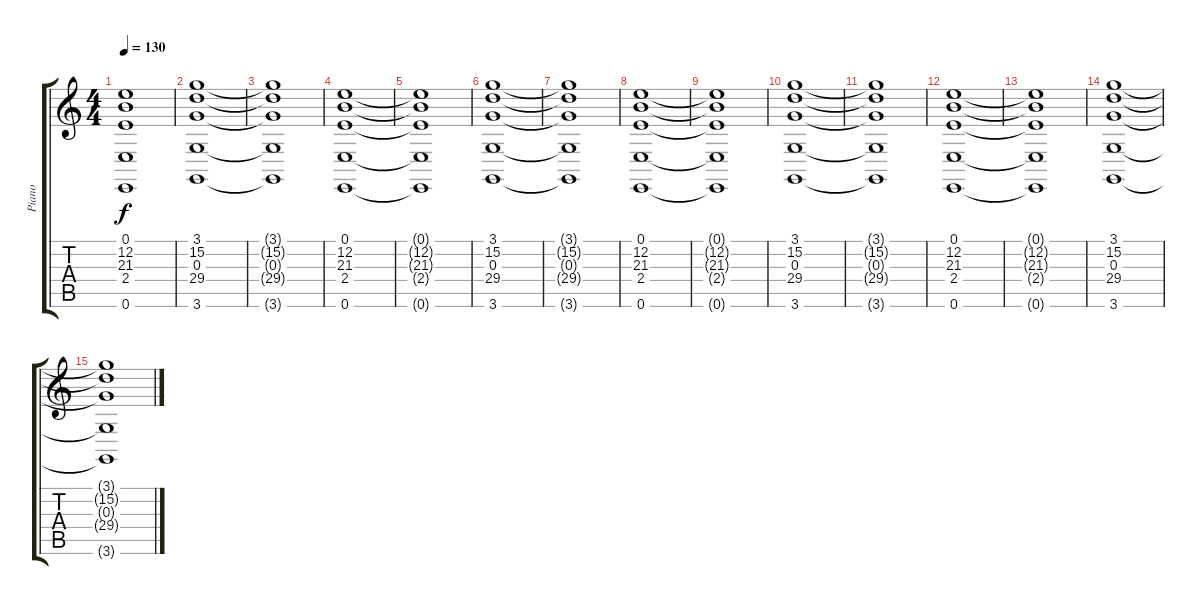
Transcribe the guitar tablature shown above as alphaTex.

\track ("Piano" "Piano") {instrument honkytonkpiano}
\staff {score tabs}
\tuning (E4 B3 G3 D3 A2 E2) {hide}
\ts (4 4)
\tempo 130
\clef g2
\ks c
(0.1{t} 12.2{t} 21.3{t} 2.4{t} 0.6{t}).1{dy f} |
(3.1 15.2 0.3 29.4 3.6).1 |
(3.1{t} 15.2{t} 0.3{t} 29.4{t} 3.6{t}).1 |
(0.1 12.2 21.3 2.4 0.6).1 |
(0.1{t} 12.2{t} 21.3{t} 2.4{t} 0.6{t}).1 |
(3.1 15.2 0.3 29.4 3.6).1 |
(3.1{t} 15.2{t} 0.3{t} 29.4{t} 3.6{t}).1 |
(0.1 12.2 21.3 2.4 0.6).1 |
(0.1{t} 12.2{t} 21.3{t} 2.4{t} 0.6{t}).1 |
(3.1 15.2 0.3 29.4 3.6).1 |
(3.1{t} 15.2{t} 0.3{t} 29.4{t} 3.6{t}).1 |
(0.1 12.2 21.3 2.4 0.6).1 |
(0.1{t} 12.2{t} 21.3{t} 2.4{t} 0.6{t}).1 |
(3.1 15.2 0.3 29.4 3.6).1 |
(3.1{t} 15.2{t} 0.3{t} 29.4{t} 3.6{t}).1
